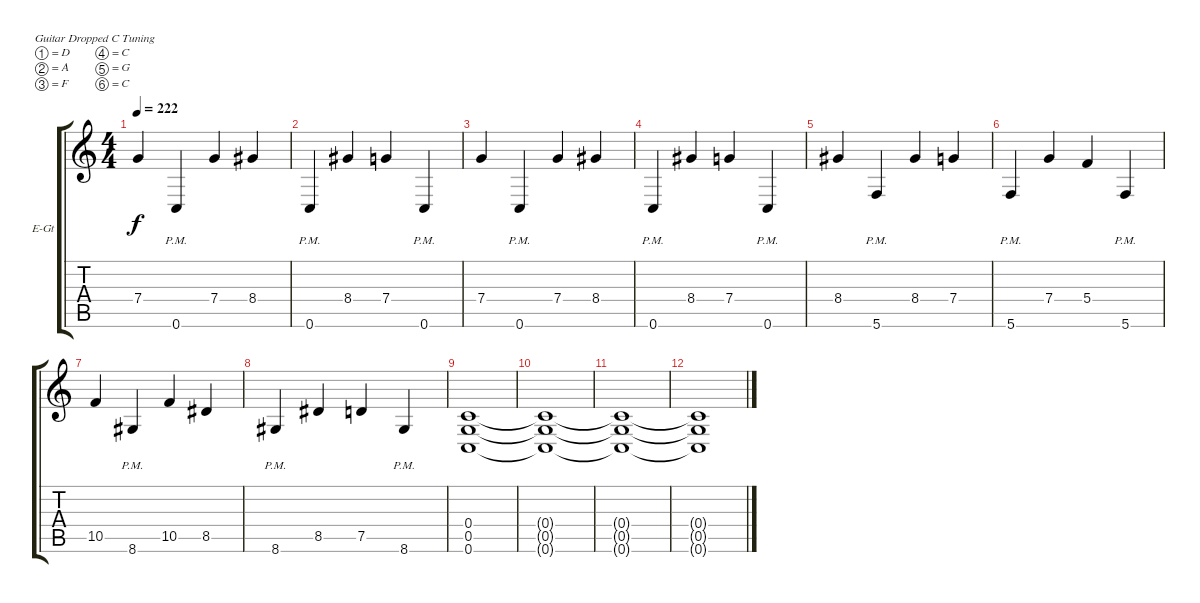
\defaultSystemsLayout 4
\bracketExtendMode groupsimilarinstruments
\firstSystemTrackNameOrientation horizontal
\otherSystemsTrackNameOrientation horizontal
\track ("Electric Guitar" "E-Gt") {mute instrument distortionguitar}
\staff {score tabs}
\tuning (D4 A3 F3 C3 G2 C2)
\ts (4 4)
\tempo 222
\clef g2
\ks c
7.4.4{dy f} 0.6{pm}.4 7.4.4 8.4.4 |
0.6{pm}.4 8.4.4 7.4.4 0.6{pm}.4 |
7.4.4 0.6{pm}.4 7.4.4 8.4.4 |
0.6{pm}.4 8.4.4 7.4.4 0.6{pm}.4 |
8.4.4 5.6{pm}.4 8.4.4 7.4.4 |
5.6{pm}.4 7.4.4 5.4.4 5.6{pm}.4 |
10.5.4 8.6{pm}.4 10.5.4 8.5.4 |
8.6{pm}.4 8.5.4 7.5.4 8.6{pm}.4 |
(0.5 0.6 0.4).1 |
(0.6{t} 0.5{t} 0.4{t}).1 |
(0.4{t} 0.5{t} 0.6{t}).1 |
(0.6{t} 0.5{t} 0.4{t}).1
